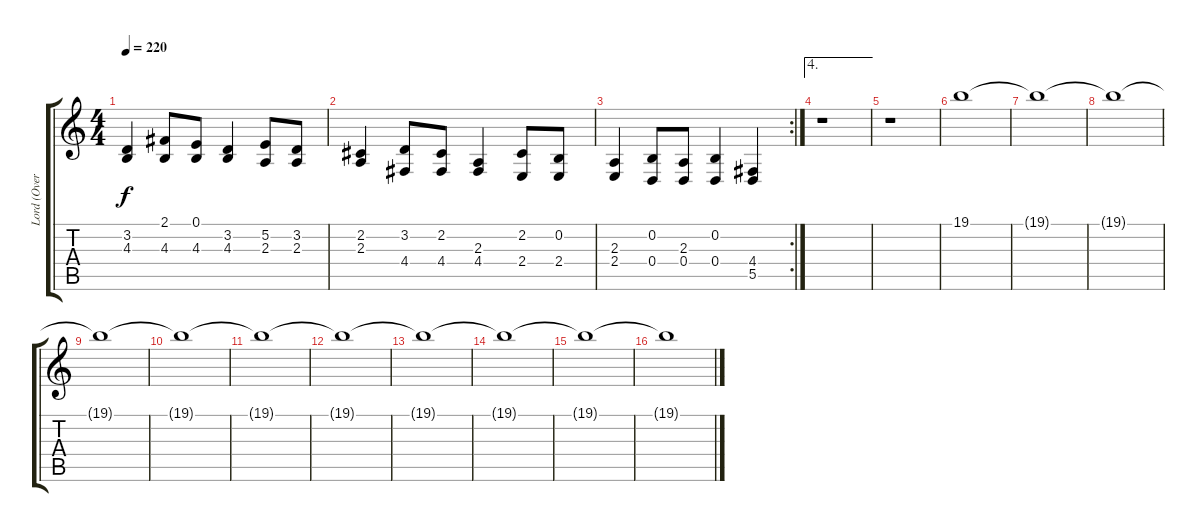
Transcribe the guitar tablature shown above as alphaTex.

\track ("Lord (Overdub)" "Lord (Over") {instrument rockorgan}
\staff {score tabs}
\tuning (E4 B3 G3 D3 A2 E2) {hide}
\ts (4 4)
\tempo 220
\clef g2
\ks c
(3.2 4.3).4{dy f} (2.1 4.3).8 (0.1 4.3).8 (3.2 4.3).4 (5.2 2.3).8 (3.2 2.3).8 |
(2.2 2.3).4 (3.2 4.4).8 (2.2 4.4).8 (2.3 4.4).4 (2.2 2.4).8 (0.2 2.4).8 |
\rc 2
(2.3 2.4).4{volume 3} (0.2 0.4).8 (2.3 0.4).8 (0.2 0.4).4 (4.4 5.5).4 |
\ae 4
r.1 |
r.1 |
19.1.1{volume 5} |
19.1{t}.1 |
19.1{t}.1 |
19.1{t}.1 |
19.1{t}.1 |
19.1{t}.1 |
19.1{t}.1 |
19.1{t}.1 |
19.1{t}.1 |
19.1{t}.1 |
19.1{t}.1
